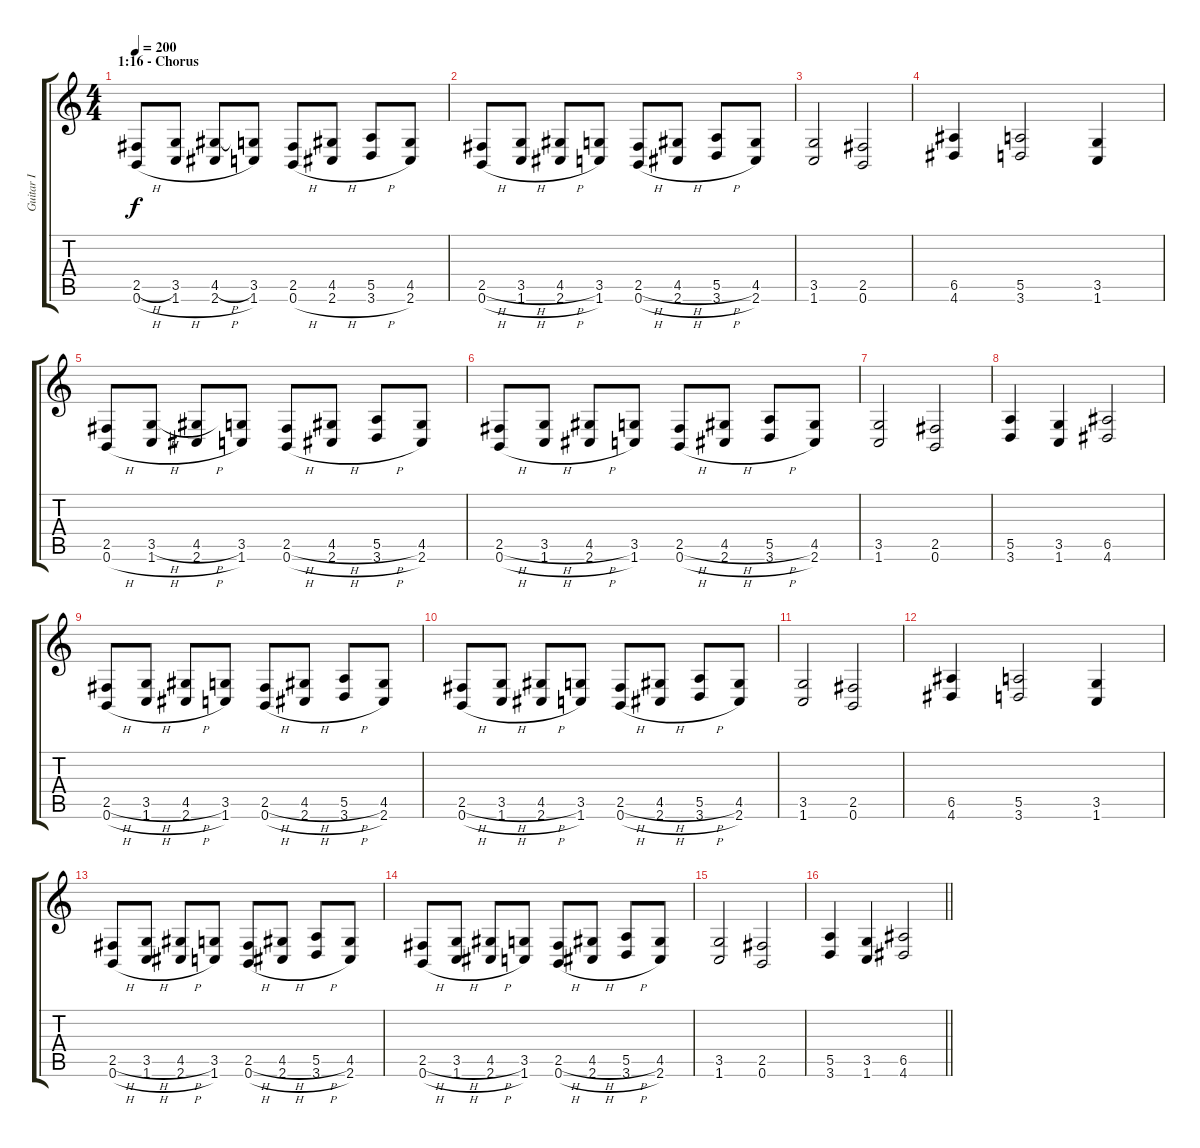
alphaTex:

\track ("Guitar I" "Guitar I") {instrument distortionguitar}
\staff {score tabs}
\tuning (B3 Gb3 D3 A2 E2 B1) {hide}
\ts (4 4)
\section ("" "1:16 - Chorus")
\tempo 200
\clef g2
\ks c
(2.5{h} 0.6{h}).8{dy f} (3.5 1.6{h}).8 (4.5{h} 2.6{h}).8 (3.5 1.6).8 (2.5 0.6{h}).8 (4.5 2.6{h}).8 (5.5 3.6{h}).8 (4.5 2.6).8 |
(2.5{h} 0.6{h}).8 (3.5{h} 1.6{h}).8 (4.5{h} 2.6{h}).8 (3.5 1.6).8 (2.5{h} 0.6{h}).8 (4.5{h} 2.6{h}).8 (5.5{h} 3.6{h}).8 (4.5 2.6).8 |
(3.5 1.6).2 (2.5 0.6).2 |
(6.5 4.6).4 (5.5 3.6).2 (3.5 1.6).4 |
(2.5 0.6{h}).8 (3.5{h} 1.6{h}).8 (4.5{h} 2.6{h}).8 (3.5 1.6).8 (2.5{h} 0.6{h}).8 (4.5{h} 2.6{h}).8 (5.5{h} 3.6{h}).8 (4.5 2.6).8 |
(2.5{h} 0.6{h}).8 (3.5{h} 1.6{h}).8 (4.5{h} 2.6{h}).8 (3.5 1.6).8 (2.5{h} 0.6{h}).8 (4.5{h} 2.6{h}).8 (5.5{h} 3.6{h}).8 (4.5 2.6).8 |
(3.5 1.6).2 (2.5 0.6).2 |
(5.5 3.6).4 (3.5 1.6).4 (6.5 4.6).2 |
(2.5{h} 0.6{h}).8 (3.5{h} 1.6{h}).8 (4.5{h} 2.6{h}).8 (3.5 1.6).8 (2.5{h} 0.6{h}).8 (4.5{h} 2.6{h}).8 (5.5{h} 3.6{h}).8 (4.5 2.6).8 |
(2.5{h} 0.6{h}).8 (3.5{h} 1.6{h}).8 (4.5{h} 2.6{h}).8 (3.5 1.6).8 (2.5{h} 0.6{h}).8 (4.5{h} 2.6{h}).8 (5.5{h} 3.6{h}).8 (4.5 2.6).8 |
(3.5 1.6).2 (2.5 0.6).2 |
(6.5 4.6).4 (5.5 3.6).2 (3.5 1.6).4 |
(2.5{h} 0.6{h}).8 (3.5{h} 1.6{h}).8 (4.5{h} 2.6{h}).8 (3.5 1.6).8 (2.5{h} 0.6{h}).8 (4.5{h} 2.6{h}).8 (5.5{h} 3.6{h}).8 (4.5 2.6).8 |
(2.5{h} 0.6{h}).8 (3.5{h} 1.6{h}).8 (4.5{h} 2.6{h}).8 (3.5 1.6).8 (2.5{h} 0.6{h}).8 (4.5{h} 2.6{h}).8 (5.5{h} 3.6{h}).8 (4.5 2.6).8 |
(3.5 1.6).2 (2.5 0.6).2 |
\barLineRight lightlight
(5.5 3.6).4 (3.5 1.6).4 (6.5 4.6).2
